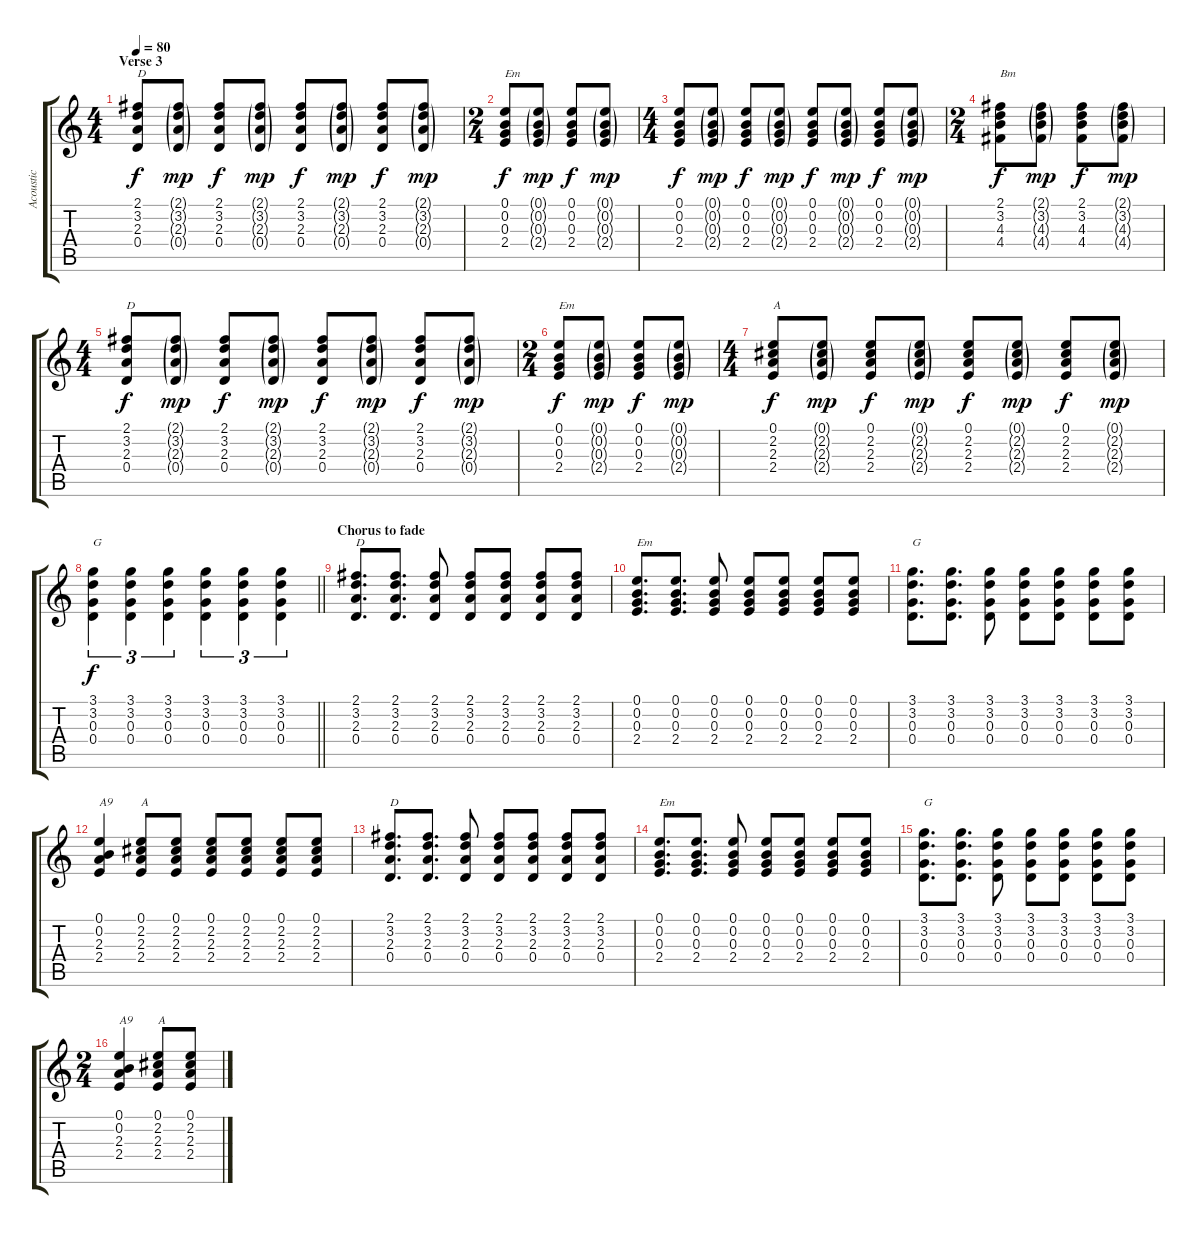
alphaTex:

\track ("Acoustic" "Acoustic") {instrument acousticguitarsteel}
\staff {score tabs}
\tuning (E4 B3 G3 D3 A2 E2) {hide}
\ts (4 4)
\section ("" "Verse 3")
\tempo 80
\clef g2
\ks c
(2.1 3.2 2.3 0.4).8{txt "D" dy f} (2.1{g} 3.2{g} 2.3{g} 0.4{g}).8{dy mp} (2.1 3.2 2.3 0.4).8{dy f} (2.1{g} 3.2{g} 2.3{g} 0.4{g}).8{dy mp} (2.1 3.2 2.3 0.4).8{dy f} (2.1{g} 3.2{g} 2.3{g} 0.4{g}).8{dy mp} (2.1 3.2 2.3 0.4).8{dy f} (2.1{g} 3.2{g} 2.3{g} 0.4{g}).8{dy mp} |
\ts (2 4)
(0.1 0.2 0.3 2.4).8{txt "Em" dy f} (0.1{g} 0.2{g} 0.3{g} 2.4{g}).8{dy mp} (0.1 0.2 0.3 2.4).8{dy f} (0.1{g} 0.2{g} 0.3{g} 2.4{g}).8{dy mp} |
\ts (4 4)
(0.1 0.2 0.3 2.4).8{dy f} (0.1{g} 0.2{g} 0.3{g} 2.4{g}).8{dy mp} (0.1 0.2 0.3 2.4).8{dy f} (0.1{g} 0.2{g} 0.3{g} 2.4{g}).8{dy mp} (0.1 0.2 0.3 2.4).8{dy f} (0.1{g} 0.2{g} 0.3{g} 2.4{g}).8{dy mp} (0.1 0.2 0.3 2.4).8{dy f} (0.1{g} 0.2{g} 0.3{g} 2.4{g}).8{dy mp} |
\ts (2 4)
(2.1 3.2 4.3 4.4).8{txt "Bm" dy f} (2.1{g} 3.2{g} 4.3{g} 4.4{g}).8{dy mp} (2.1 3.2 4.3 4.4).8{dy f} (2.1{g} 3.2{g} 4.3{g} 4.4{g}).8{dy mp} |
\ts (4 4)
(2.1 3.2 2.3 0.4).8{txt "D" dy f} (2.1{g} 3.2{g} 2.3{g} 0.4{g}).8{dy mp} (2.1 3.2 2.3 0.4).8{dy f} (2.1{g} 3.2{g} 2.3{g} 0.4{g}).8{dy mp} (2.1 3.2 2.3 0.4).8{dy f} (2.1{g} 3.2{g} 2.3{g} 0.4{g}).8{dy mp} (2.1 3.2 2.3 0.4).8{dy f} (2.1{g} 3.2{g} 2.3{g} 0.4{g}).8{dy mp} |
\ts (2 4)
(0.1 0.2 0.3 2.4).8{txt "Em" dy f} (0.1{g} 0.2{g} 0.3{g} 2.4{g}).8{dy mp} (0.1 0.2 0.3 2.4).8{dy f} (0.1{g} 0.2{g} 0.3{g} 2.4{g}).8{dy mp} |
\ts (4 4)
(0.1 2.2 2.3 2.4).8{txt "A" dy f} (0.1{g} 2.2{g} 2.3{g} 2.4{g}).8{dy mp} (0.1 2.2 2.3 2.4).8{dy f} (0.1{g} 2.2{g} 2.3{g} 2.4{g}).8{dy mp} (0.1 2.2 2.3 2.4).8{dy f} (0.1{g} 2.2{g} 2.3{g} 2.4{g}).8{dy mp} (0.1 2.2 2.3 2.4).8{dy f} (0.1{g} 2.2{g} 2.3{g} 2.4{g}).8{dy mp} |
\barLineRight lightlight
(3.1 3.2 0.3 0.4).4{tu (3 2) txt "G" dy f} (3.1 3.2 0.3 0.4).4{tu (3 2)} (3.1 3.2 0.3 0.4).4{tu (3 2)} (3.1 3.2 0.3 0.4).4{tu (3 2)} (3.1 3.2 0.3 0.4).4{tu (3 2)} (3.1 3.2 0.3 0.4).4{tu (3 2)} |
\section ("" "Chorus to fade")
(2.1 3.2 2.3 0.4).8{d txt "D"} (2.1 3.2 2.3 0.4).8{d} (2.1 3.2 2.3 0.4).8 (2.1 3.2 2.3 0.4).8 (2.1 3.2 2.3 0.4).8 (2.1 3.2 2.3 0.4).8 (2.1 3.2 2.3 0.4).8 |
(0.1 0.2 0.3 2.4).8{d txt "Em"} (0.1 0.2 0.3 2.4).8{d} (0.1 0.2 0.3 2.4).8 (0.1 0.2 0.3 2.4).8 (0.1 0.2 0.3 2.4).8 (0.1 0.2 0.3 2.4).8 (0.1 0.2 0.3 2.4).8 |
(3.1 3.2 0.3 0.4).8{d txt "G"} (3.1 3.2 0.3 0.4).8{d} (3.1 3.2 0.3 0.4).8 (3.1 3.2 0.3 0.4).8 (3.1 3.2 0.3 0.4).8 (3.1 3.2 0.3 0.4).8 (3.1 3.2 0.3 0.4).8 |
(0.1 0.2 2.3 2.4).4{txt "A9"} (0.1 2.2 2.3 2.4).8{txt "A"} (0.1 2.2 2.3 2.4).8 (0.1 2.2 2.3 2.4).8 (0.1 2.2 2.3 2.4).8 (0.1 2.2 2.3 2.4).8 (0.1 2.2 2.3 2.4).8 |
(2.1 3.2 2.3 0.4).8{d txt "D"} (2.1 3.2 2.3 0.4).8{d} (2.1 3.2 2.3 0.4).8 (2.1 3.2 2.3 0.4).8 (2.1 3.2 2.3 0.4).8 (2.1 3.2 2.3 0.4).8 (2.1 3.2 2.3 0.4).8 |
(0.1 0.2 0.3 2.4).8{d txt "Em"} (0.1 0.2 0.3 2.4).8{d} (0.1 0.2 0.3 2.4).8 (0.1 0.2 0.3 2.4).8 (0.1 0.2 0.3 2.4).8 (0.1 0.2 0.3 2.4).8 (0.1 0.2 0.3 2.4).8 |
(3.1 3.2 0.3 0.4).8{d txt "G"} (3.1 3.2 0.3 0.4).8{d} (3.1 3.2 0.3 0.4).8 (3.1 3.2 0.3 0.4).8 (3.1 3.2 0.3 0.4).8 (3.1 3.2 0.3 0.4).8 (3.1 3.2 0.3 0.4).8 |
\ts (2 4)
(0.1 0.2 2.3 2.4).4{txt "A9"} (0.1 2.2 2.3 2.4).8{txt "A"} (0.1 2.2 2.3 2.4).8
